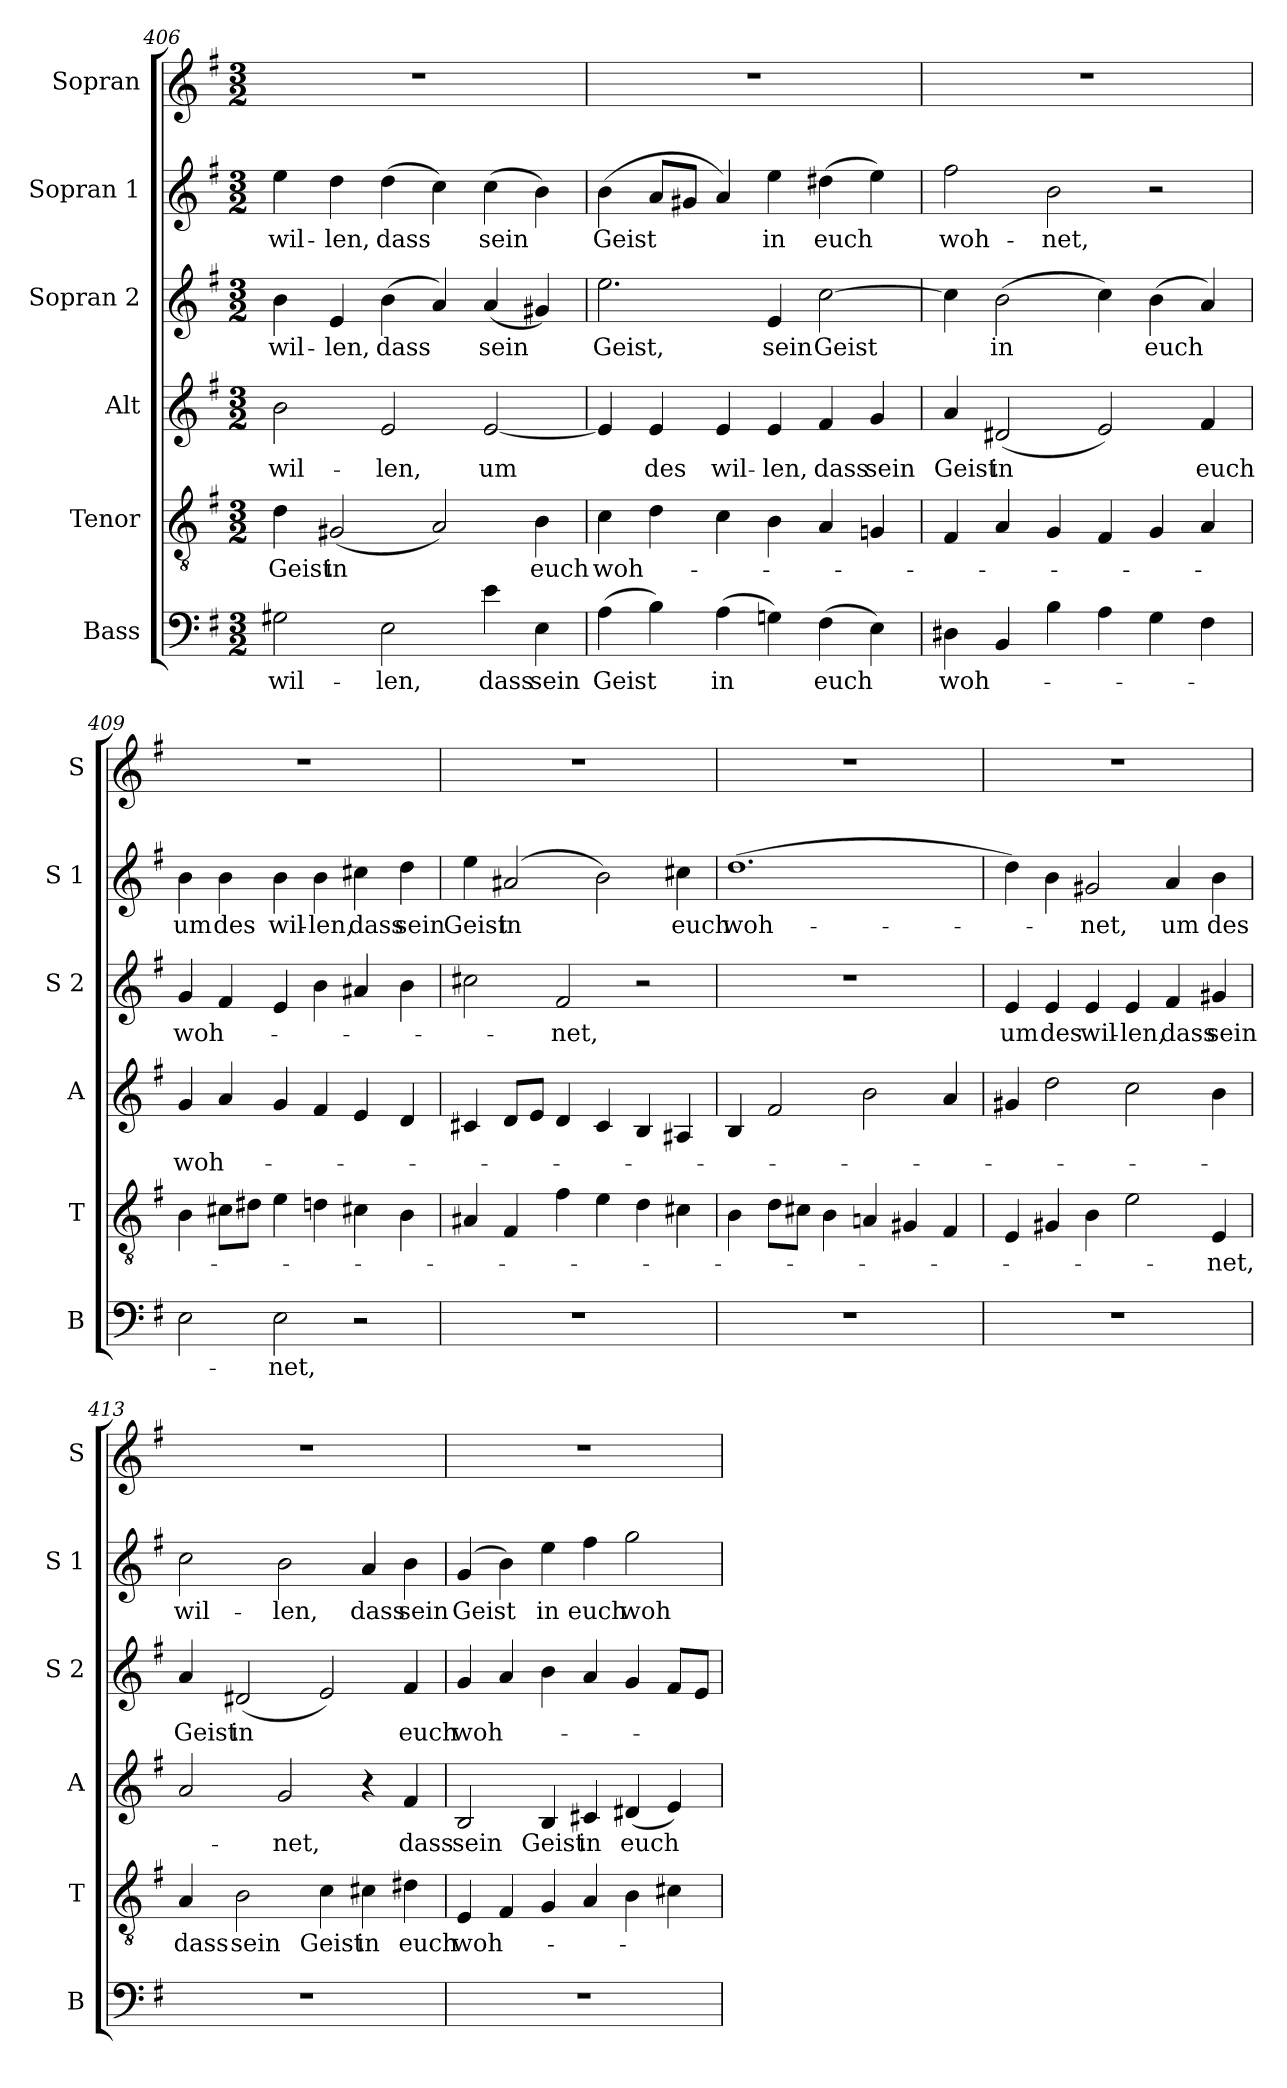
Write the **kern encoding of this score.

**kern	**text	**kern	**text	**kern	**text	**kern	**text	**kern	**text	**kern
*part6	*part6	*part5	*part5	*part4	*part4	*part3	*part3	*part2	*part2	*part1
*staff6	*staff6	*staff5	*staff5	*staff4	*staff4	*staff3	*staff3	*staff2	*staff2	*staff1
*I"Bass	*	*I"Tenor	*	*I"Alt	*	*I"Sopran 2	*	*I"Sopran 1	*	*I"Sopran
*I'B	*	*I'T	*	*I'A	*	*I'S 2	*	*I'S 1	*	*I'S
*clefF4	*	*clefGv2	*	*clefG2	*	*clefG2	*	*clefG2	*	*clefG2
*k[f#]	*	*k[f#]	*	*k[f#]	*	*k[f#]	*	*k[f#]	*	*k[f#]
*M3/2	*	*M3/2	*	*M3/2	*	*M3/2	*	*M3/2	*	*M3/2
=406	=406	=406	=406	=406	=406	=406	=406	=406	=406	=406
2G#X\	wil-	4d\	Geist	2b\	wil-	4b\	wil-	4ee\	wil-	1.r
.	.	(2G#X/	in	.	.	4e/	-len,	4dd\	-len,	.
2E\	-len,	.	.	2e/	-len,	(4b\	dass	(4dd\	dass	.
.	.	2A/)	.	.	.	4a/)	.	4cc\)	.	.
4e\	dass	.	.	[2e/	um	(4a/	sein	(4cc\	sein	.
4E\	sein	4B\	euch	.	.	4g#X/)	.	4b\)	.	.
!!LO:LB:g=z
=407	=407	=407	=407	=407	=407	=407	=407	=407	=407	=407
(4A\	Geist	4c\	woh-	4e/]	.	2.ee\	Geist,	(4b\	Geist	1.r
4B\)	.	4d\	.	4e/	des	.	.	8a/L	.	.
.	.	.	.	.	.	.	.	8g#X/J	.	.
(4A\	in	4c\	.	4e/	wil-	.	.	4a/)	.	.
4Gn\)	.	4B\	.	4e/	-len,	4e/	sein	4ee\	in	.
(4F#\	euch	4A/	.	4f#/	dass	[2cc\	Geist	(4dd#X\	euch	.
4E\)	.	4Gn/	.	4g/	sein	.	.	4ee\)	.	.
=408	=408	=408	=408	=408	=408	=408	=408	=408	=408	=408
4D#X\	woh-	4F#/	.	4a/	Geist	4cc\]	.	2ff#\	woh-	1.r
4BB/	.	4A/	.	(2d#X/	in	(2b\	in	.	.	.
4B\	.	4G/	.	.	.	.	.	2b\	-net,	.
4A\	.	4F#/	.	2e/)	.	4cc\)	.	.	.	.
4G\	.	4G/	.	.	.	(4b\	euch	2r	.	.
4F#\	.	4A/	.	4f#/	euch	4a/)	.	.	.	.
=409	=409	=409	=409	=409	=409	=409	=409	=409	=409	=409
2E\	.	4B\	.	4g/	woh-	4g/	woh-	4b\	um	1.r
.	.	8c#X\L	.	4a/	.	4f#/	.	4b\	des	.
.	.	8d#X\J	.	.	.	.	.	.	.	.
2E\	-net,	4e\	.	4g/	.	4e/	.	4b\	wil-	.
.	.	4dn\	.	4f#/	.	4b\	.	4b\	-len,	.
2r	.	4c#X\	.	4e/	.	4a#X/	.	4cc#X\	dass	.
.	.	4B\	.	4d/	.	4b\	.	4dd\	sein	.
=410	=410	=410	=410	=410	=410	=410	=410	=410	=410	=410
1.r	.	4A#X/	.	4c#X/	.	2cc#X\	.	4ee\	Geist	1.r
.	.	4F#/	.	8d/L	.	.	.	(2a#X/	in	.
.	.	.	.	8e/J	.	.	.	.	.	.
.	.	4f#\	.	4d/	.	2f#/	-net,	.	.	.
.	.	4e\	.	4c#/	.	.	.	2b\)	.	.
.	.	4d\	.	4B/	.	2r	.	.	.	.
.	.	4c#X\	.	4A#X/	.	.	.	4cc#X\	euch	.
!!LO:LB:g=z
=411	=411	=411	=411	=411	=411	=411	=411	=411	=411	=411
1.r	.	4B\	.	4B/	.	1.r	.	(1.dd	woh-	1.r
.	.	8d\L	.	2f#/	.	.	.	.	.	.
.	.	8c#X\J	.	.	.	.	.	.	.	.
.	.	4B\	.	.	.	.	.	.	.	.
.	.	4An/	.	2b\	.	.	.	.	.	.
.	.	4G#X/	.	.	.	.	.	.	.	.
.	.	4F#/	.	4a/	.	.	.	.	.	.
=412	=412	=412	=412	=412	=412	=412	=412	=412	=412	=412
1.r	.	4E/	.	4g#X/	.	4e/	um	4dd\)	.	1.r
.	.	4G#X/	.	2dd\	.	4e/	des	4b\	.	.
.	.	4B\	.	.	.	4e/	wil-	2g#X/	-net,	.
.	.	2e\	.	2cc\	.	4e/	-len,	.	.	.
.	.	.	.	.	.	4f#/	dass	4a/	um	.
.	.	4E/	-net,	4b\	.	4g#X/	sein	4b\	des	.
=413	=413	=413	=413	=413	=413	=413	=413	=413	=413	=413
1.r	.	4A/	dass	2a/	.	4a/	Geist	2cc\	wil-	1.r
.	.	2B\	sein	.	.	(2d#X/	in	.	.	.
.	.	.	.	2g/	-net,	.	.	2b\	-len,	.
.	.	4c\	Geist	.	.	2e/)	.	.	.	.
.	.	4c#X\	in	4r	.	.	.	4a/	dass	.
.	.	4d#X\	euch	4f#/	dass	4f#/	euch	4b\	sein	.
=414	=414	=414	=414	=414	=414	=414	=414	=414	=414	=414
1.r	.	4E/	woh-	2B/	sein	4g/	woh-	(4g/	Geist	1.r
.	.	4F#/	.	.	.	4a/	.	4b\)	.	.
.	.	4G/	.	4B/	Geist	4b\	.	4ee\	in	.
.	.	4A/	.	4c#X/	in	4a/	.	4ff#\	euch	.
.	.	4B\	.	(4d#X/	euch	4g/	.	2gg\	woh-	.
.	.	4c#X\	.	4e/)	.	8f#/L	.	.	.	.
.	.	.	.	.	.	8e/J	.	.	.	.
=	=	=	=	=	=	=	=	=	=	=
*-	*-	*-	*-	*-	*-	*-	*-	*-	*-	*-
